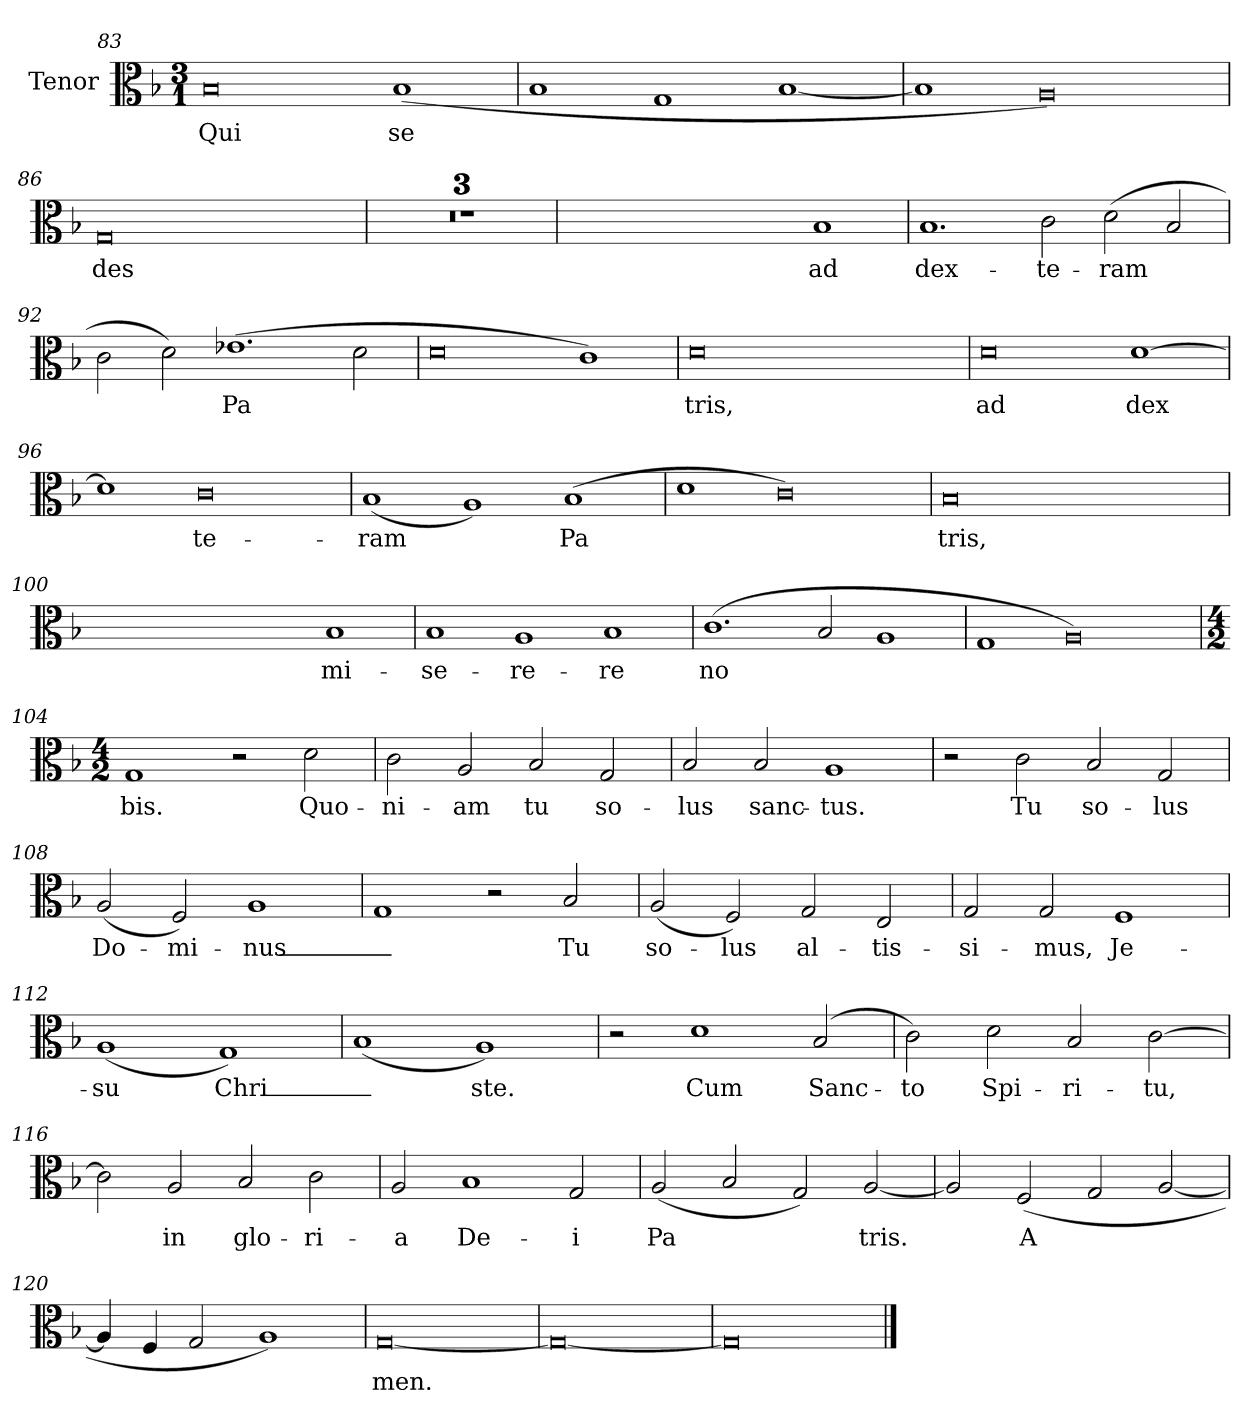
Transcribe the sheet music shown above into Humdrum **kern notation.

**kern	**text
*part1	*part1
*staff1	*staff1
*I"Tenor	*
*I'T	*
!!LO:LB:g=z
*clefC3	*
*k[b-]	*
*M3/1	*
=83	=83
!	!LO:LY:b
0B-	Qui
!	!LO:LY:b
(1B-	se
=84	=84
1B-	.
1G	.
[1B-	.
=85	=85
1B-]	.
0A)	.
=86	=86
!	!LO:LY:b
0G	des
2ryy	.
2ryy	.
=87	=87
0.r	.
!!LO:LB:g=z
=88	=88
0.r	.
=89	=89
0.r	.
!!LO:LB:g=z
=90	=90
2ryy	.
2ryy	.
2ryy	.
2ryy	.
!	!LO:LY:b
1B-	ad
=91	=91
!	!LO:LY:b
1.B-	dex-
!	!LO:LY:b
2c\	te-
!	!LO:LY:b
(2d\	ram
2B-/	.
=92	=92
2c\	.
2d\)	.
!	!LO:LY:b
(1.e-X	Pa
2d\	.
=93	=93
0d	.
1c)	.
!!LO:LB:g=z
=94	=94
!	!LO:LY:b
0d	tris,
2ryy	.
2ryy	.
=95	=95
!	!LO:LY:b
0d	ad
!	!LO:LY:b
[1d	dex
=96	=96
1d]	.
!	!LO:LY:b
0c	te-
!!LO:LB:g=z
=97	=97
!	!LO:LY:b
(1B-	ram
1A)	.
!	!LO:LY:b
(1B-	Pa
=98	=98
1d	.
0c)	.
=99	=99
!	!LO:LY:b
0B-	tris,
2ryy	.
2ryy	.
=100	=100
2ryy	.
2ryy	.
2ryy	.
2ryy	.
!	!LO:LY:b
1B-	mi-
!!LO:LB:g=z
=101	=101
!	!LO:LY:b
1B-	se-
!	!LO:LY:b
1A	re-
!	!LO:LY:b
1B-	re
=102	=102
!	!LO:LY:b
(1.c	no
2B-/	.
1A	.
=103	=103
1G	.
0A)	.
!!LO:LB:g=z
=104	=104
*M4/2	*
!	!LO:LY:b
1G	bis.
2r	.
!	!LO:LY:b
2d\	Quo-
=105	=105
!	!LO:LY:b
2c\	ni-
!	!LO:LY:b
2A/	am
!	!LO:LY:b
2B-/	tu
!	!LO:LY:b
2G/	so-
=106	=106
!	!LO:LY:b
2B-/	lus
!	!LO:LY:b
2B-/	sanc-
!	!LO:LY:b
1A	tus.
=107	=107
2r	.
!	!LO:LY:b
2c\	Tu
!	!LO:LY:b
2B-/	so-
!	!LO:LY:b
2G/	lus
=108	=108
!	!LO:LY:b
(2A/	Do-
!	!LO:LY:b
2F/)	mi-
!	!LO:LY:b
1A	nus_-
!!LO:LB:g=z
=109	=109
!	!LO:LY:b
1G	_
2r	.
!	!LO:LY:b
2B-/	Tu
=110	=110
!	!LO:LY:b
(2A/	so-
!	!LO:LY:b
2F/)	lus
!	!LO:LY:b
2G/	al-
!	!LO:LY:b
2E/	tis-
=111	=111
!	!LO:LY:b
2G/	si-
!	!LO:LY:b
2G/	mus,
!	!LO:LY:b
1F	Je-
=112	=112
!	!LO:LY:b
(1A	su
!	!LO:LY:b
1G)	Chri_-
!!LO:LB:g=z
=113	=113
!	!LO:LY:b
(1B-	_-
!	!LO:LY:b
1A)	ste.
=114	=114
2r	.
!	!LO:LY:b
1d	Cum
!	!LO:LY:b
(2B-/	Sanc-
=115	=115
!	!LO:LY:b
2c\)	to
!	!LO:LY:b
2d\	Spi-
!	!LO:LY:b
2B-/	ri-
!	!LO:LY:b
[2c\	tu,
=116	=116
2c\]	.
!	!LO:LY:b
2A/	in
!	!LO:LY:b
2B-/	glo-
!	!LO:LY:b
2c\	ri-
=117	=117
!	!LO:LY:b
2A/	a
!	!LO:LY:b
1B-	De-
!	!LO:LY:b
2G/	i
!!LO:LB:g=z
=118	=118
!	!LO:LY:b
(2A/	Pa
2B-/	.
2G/)	.
!	!LO:LY:b
[2A/	tris.
=119	=119
2A/]	.
!	!LO:LY:b
(2F/	A
2G/	.
[2A/	.
=120	=120
4A/]	.
4F/	.
2G/	.
1A)	.
=121	=121
!	!LO:LY:b
[0G	men.
=122	=122
0G_	.
=123	=123
0G]	.
==	==
*-	*-
